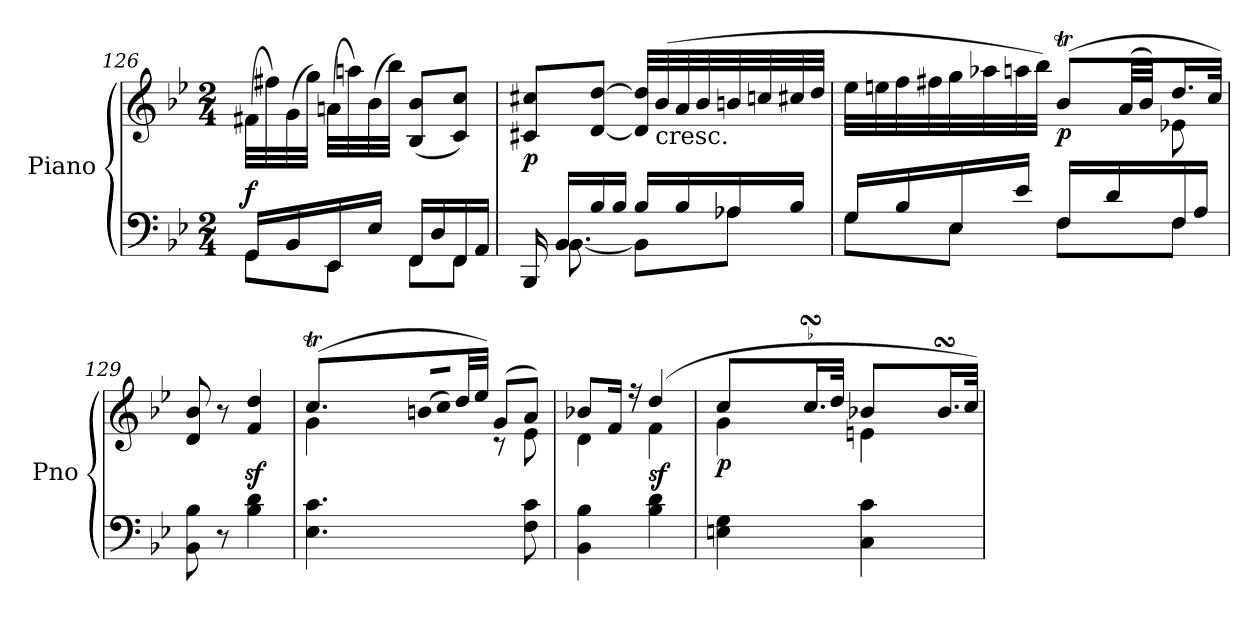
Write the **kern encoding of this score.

**kern	**kern	**dynam
*part1	*part1	*part1
*staff2	*staff1	*staff1/2
*I"Piano	*	*
*I'Pno	*	*
*clefF4	*clefG2	*
*k[b-e-]	*k[b-e-]	*
*B-:	*B-:	*
*M2/4	*M2/4	*
=126	=126	=126
*^	*	*
!	!	!	!LO:DY:a=2
16GG/LL	8GG\L	(32f#X\LLL	f
.	.	32ff#X\)	.
16BB-/	.	(32g\	.
.	.	32gg\JJJ)	.
16EE-/	8EE-\J	(32an\LLL	.
.	.	32aan\)	.
16E-/JJ	.	(32b-\	.
.	.	32bb-\JJJ)	.
16FF/LL	8FF\L	(8B-/ 8b-/L	.
16D/	.	.	.
16FF/	8FF\J	8c/ 8cc/J)	.
16AA/JJ	.	.	.
!!LO:LB:g=z
=127	=127	=127	=127
!	!	!	!LO:DY:b
16BBB-/	16ryy	8c#X/ 8cc#X/L	p
16BB-/LL	[8.BB-\	.	.
16B-/	.	[8d/ [8dd/J	.
16B-/JJ	.	.	.
16B-/LL	8BB-\L]	32d/] 32dd/]LLL	.
!	!	!LO:TX:b:t=cresc.	!
.	.	(32b-/	.
16B-/	.	32a/	.
.	.	32b-/	.
16A-/	8A-X\J	32bn/	.
.	.	32ccn/	.
16B-/JJ	.	32cc#X/	.
.	.	32dd/JJJ	.
=128	=128	=128	=128
*	*	*^	*
*	*	*	*^	*
16G/LL	8G\L	32ee-\LLL	4.ryy	40%11ryy	.
.	.	32een\	.	.	.
16B-/	.	32ff\	.	.	.
.	.	32ff#X\	.	.	.
16E-/	8E-\J	32gg\	.	.	.
.	.	32aa-X\	.	.	.
16e-/JJ	.	32aan\	.	.	.
.	.	32bb-\JJJ)	.	.	.
!	!	!	!	!	!LO:DY:b
16F/LL	8F\L	(8b-T/L	.	.	p
*	*	*	*	*Xtuplet	*
.	.	.	.	40ccyy	.
.	.	.	.	40b-yy	.
16d/	.	.	.	.	.
.	.	.	.	(40a/LL	.
.	.	.	.	40b-/JJ)	.
16F/	8F\J	16.dd/L	8e-X\	8ryy	.
16A/JJ	.	.	.	.	.
.	.	32cc/JJk)	.	.	.
*v	*v	*	*	*	*
*	*v	*v	*v	*
=129	=129	=129
8BB-\ 8B-\	8d/ 8b-/	.
8r	8r	.
4B-\ 4d\	4f/z< 4dd/z<	.
=130	=130	=130
*	*^	*
*	*	*^	*
4.E-\ 4.c\	(8.ccT/L	4g\	640%17ryy	.
!	!	!	!LO:N:vis=16	!
.	.	.	640%17ddyy	.
!	!	!	!LO:N:vis=16	!
.	.	.	640%17ccyy	.
!	!	!	!LO:N:vis=16	!
.	.	.	640%17ddyy	.
!	!	!	!LO:N:vis=16	!
.	.	.	640%17ccyy	.
!	!	!	!LO:N:vis=16	!
.	.	.	(640%17bn/LL	.
!	!	!	!LO:N:vis=16	!
.	.	.	640%17cc/JJ)	.
.	.	.	640%201ryy	.
.	32dd/LL	.	.	.
.	32ee-/JJJ)	.	.	.
.	(8g/L	8rc	.	.
8F\ 8c\	8a/J)	8e-\	.	.
*	*	*v	*v	*
!!LO:PB:g=z
=131	=131	=131	=131
4BB-\ 4B-\	8b-X/L	4d\	.
.	16f/Jk	.	.
.	16r	.	.
!	!	!	!LO:DY:b
4B-\ 4d\	(4dd/	4f\	sf
!!LO:PB:g=z
=132	=132	=132	=132
*	*	*^	*
!	!	!	!	!LO:DY:b
4En\ 4G\	8cc/L	4g\	16ryy	p
.	.	.	48ddyy	.
.	.	.	48ccyy	.
.	.	.	48bnyy	.
.	16.ccsSSS/L	.	8.ryy	.
.	32dd/JJk	.	.	.
4C\ 4c\	8b-X/L	4en\	.	.
.	.	.	48ccyy	.
.	.	.	48b-yy	.
.	.	.	48ayy	.
.	16.b-sSSs/L	.	8ryy	.
.	32cc/JJk)	.	.	.
*	*v	*v	*v	*
=	=	=
*-	*-	*-
